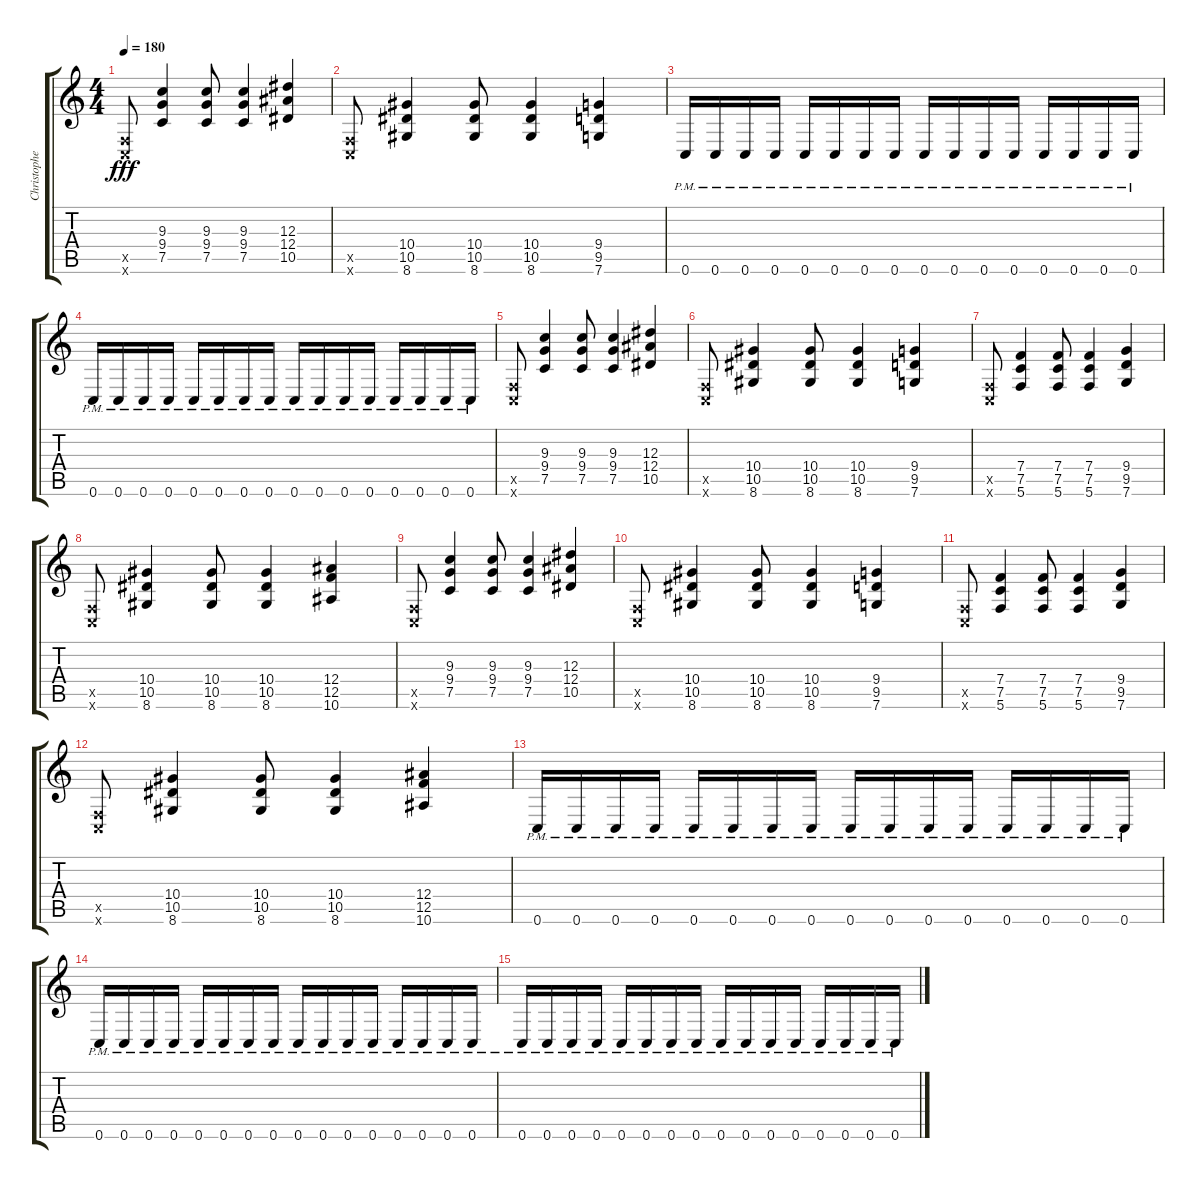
\track ("Christopher Amott" "Christophe") {instrument overdrivenguitar}
\staff {score tabs}
\tuning (C4 G3 Eb3 Bb2 F2 C2) {hide}
\ts (4 4)
\tempo 180
\clef g2
\ks c
(0.5{x} 0.6{x}).8{dy fff} (9.3 9.4 7.5).4 (9.3 9.4 7.5).8 (9.3 9.4 7.5).4 (12.3 12.4 10.5).4 |
(0.5{x} 0.6{x}).8 (10.4 10.5 8.6).4 (10.4 10.5 8.6).8 (10.4 10.5 8.6).4 (9.4 9.5 7.6).4 |
0.6{pm}.16 0.6{pm}.16 0.6{pm}.16 0.6{pm}.16 0.6{pm}.16 0.6{pm}.16 0.6{pm}.16 0.6{pm}.16 0.6{pm}.16 0.6{pm}.16 0.6{pm}.16 0.6{pm}.16 0.6{pm}.16 0.6{pm}.16 0.6{pm}.16 0.6{pm}.16 |
0.6{pm}.16 0.6{pm}.16 0.6{pm}.16 0.6{pm}.16 0.6{pm}.16 0.6{pm}.16 0.6{pm}.16 0.6{pm}.16 0.6{pm}.16 0.6{pm}.16 0.6{pm}.16 0.6{pm}.16 0.6{pm}.16 0.6{pm}.16 0.6{pm}.16 0.6{pm}.16 |
(0.5{x} 0.6{x}).8 (9.3 9.4 7.5).4 (9.3 9.4 7.5).8 (9.3 9.4 7.5).4 (12.3 12.4 10.5).4 |
(0.5{x} 0.6{x}).8 (10.4 10.5 8.6).4 (10.4 10.5 8.6).8 (10.4 10.5 8.6).4 (9.4 9.5 7.6).4 |
(0.5{x} 0.6{x}).8 (7.4 7.5 5.6).4 (7.4 7.5 5.6).8 (7.4 7.5 5.6).4 (9.4 9.5 7.6).4 |
(0.5{x} 0.6{x}).8 (10.4 10.5 8.6).4 (10.4 10.5 8.6).8 (10.4 10.5 8.6).4 (12.4 12.5 10.6).4 |
(0.5{x} 0.6{x}).8 (9.3 9.4 7.5).4 (9.3 9.4 7.5).8 (9.3 9.4 7.5).4 (12.3 12.4 10.5).4 |
(0.5{x} 0.6{x}).8 (10.4 10.5 8.6).4 (10.4 10.5 8.6).8 (10.4 10.5 8.6).4 (9.4 9.5 7.6).4 |
(0.5{x} 0.6{x}).8 (7.4 7.5 5.6).4 (7.4 7.5 5.6).8 (7.4 7.5 5.6).4 (9.4 9.5 7.6).4 |
(0.5{x} 0.6{x}).8 (10.4 10.5 8.6).4 (10.4 10.5 8.6).8 (10.4 10.5 8.6).4 (12.4 12.5 10.6).4 |
0.6{pm}.16 0.6{pm}.16 0.6{pm}.16 0.6{pm}.16 0.6{pm}.16 0.6{pm}.16 0.6{pm}.16 0.6{pm}.16 0.6{pm}.16 0.6{pm}.16 0.6{pm}.16 0.6{pm}.16 0.6{pm}.16 0.6{pm}.16 0.6{pm}.16 0.6{pm}.16 |
0.6{pm}.16 0.6{pm}.16 0.6{pm}.16 0.6{pm}.16 0.6{pm}.16 0.6{pm}.16 0.6{pm}.16 0.6{pm}.16 0.6{pm}.16 0.6{pm}.16 0.6{pm}.16 0.6{pm}.16 0.6{pm}.16 0.6{pm}.16 0.6{pm}.16 0.6{pm}.16 |
0.6{pm}.16 0.6{pm}.16 0.6{pm}.16 0.6{pm}.16 0.6{pm}.16 0.6{pm}.16 0.6{pm}.16 0.6{pm}.16 0.6{pm}.16 0.6{pm}.16 0.6{pm}.16 0.6{pm}.16 0.6{pm}.16 0.6{pm}.16 0.6{pm}.16 0.6{pm}.16
